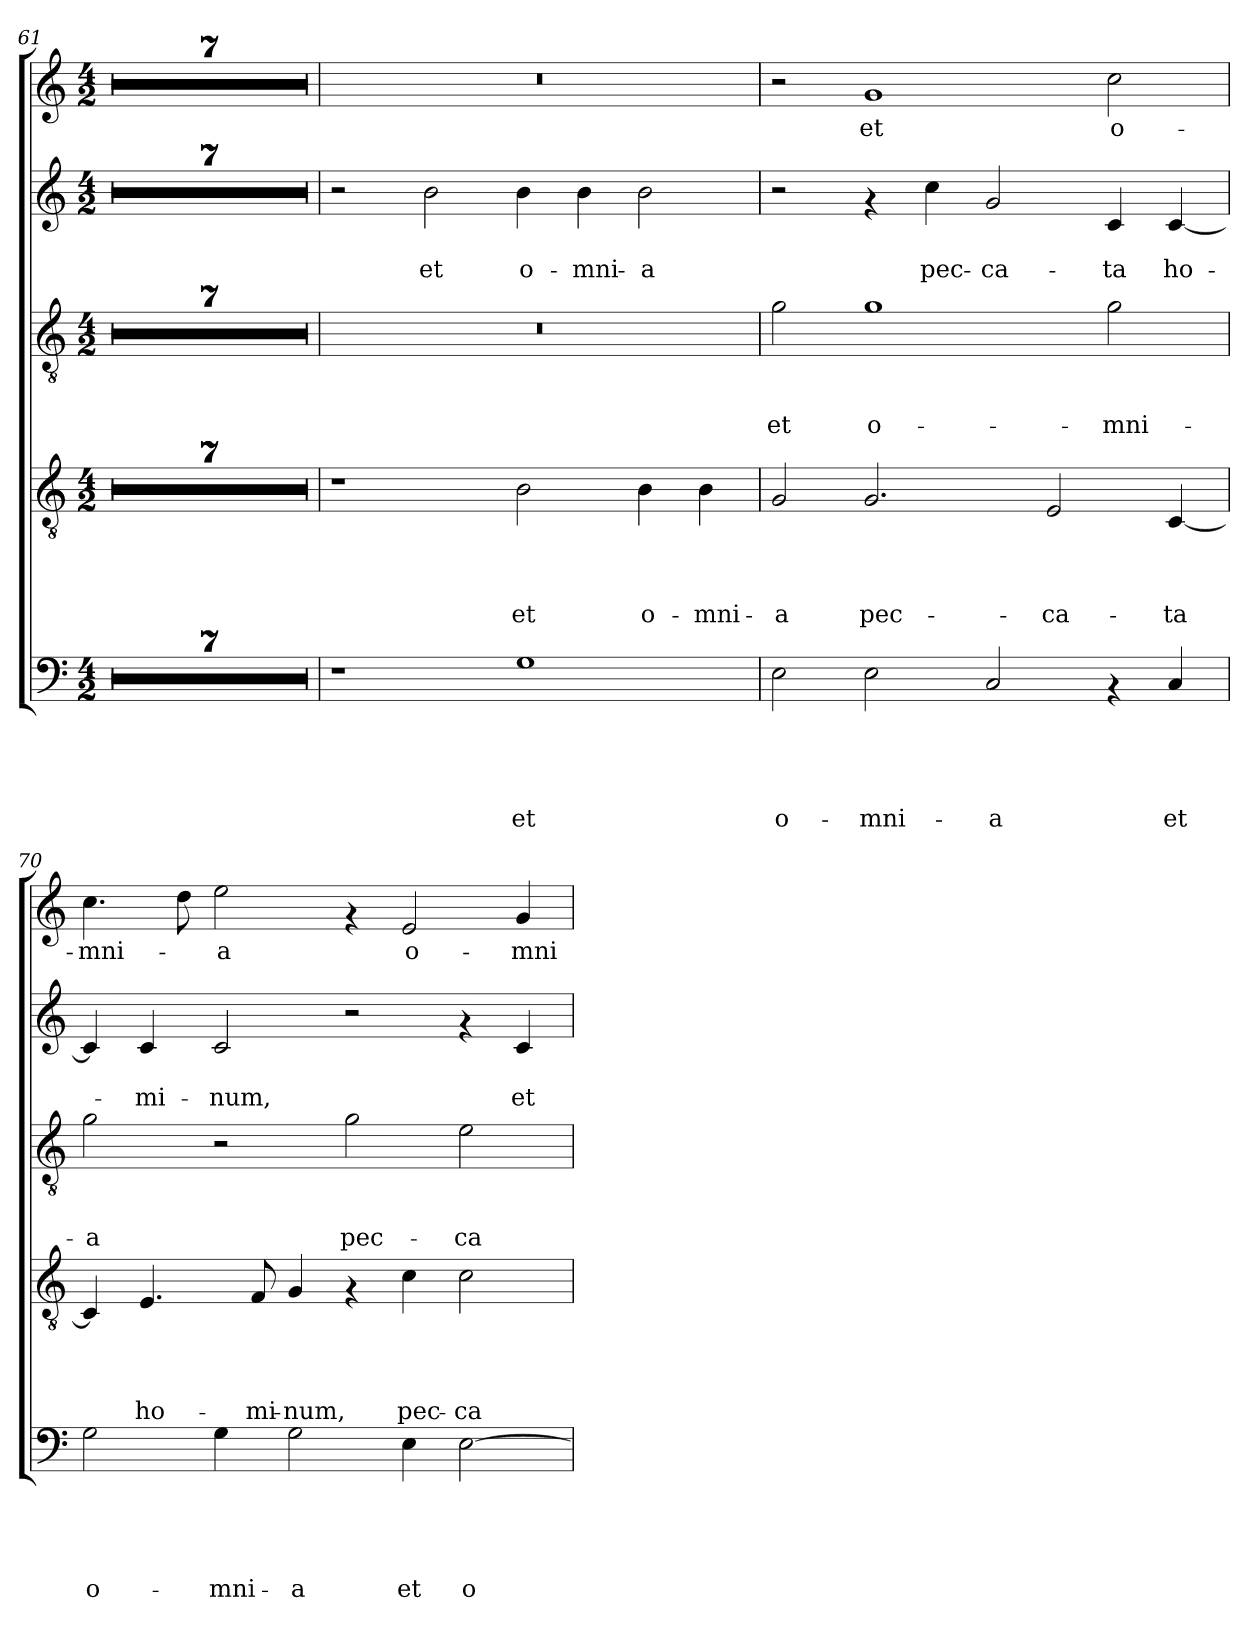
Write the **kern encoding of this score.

**kern	**text	**text	**text	**text	**text	**kern	**text	**text	**text	**text	**kern	**text	**text	**text	**kern	**text	**text	**kern	**text
*part5	*part5	*part5	*part5	*part5	*part5	*part4	*part4	*part4	*part4	*part4	*part3	*part3	*part3	*part3	*part2	*part2	*part2	*part1	*part1
*staff5	*staff5	*staff5	*staff5	*staff5	*staff5	*staff4	*staff4	*staff4	*staff4	*staff4	*staff3	*staff3	*staff3	*staff3	*staff2	*staff2	*staff2	*staff1	*staff1
*clefF4	*	*	*	*	*	*clefGv2	*	*	*	*	*clefGv2	*	*	*	*clefG2	*	*	*clefG2	*
*k[]	*	*	*	*	*	*k[]	*	*	*	*	*k[]	*	*	*	*k[]	*	*	*k[]	*
*C:	*	*	*	*	*	*C:	*	*	*	*	*C:	*	*	*	*C:	*	*	*C:	*
*M4/2	*	*	*	*	*	*M4/2	*	*	*	*	*M4/2	*	*	*	*M4/2	*	*	*M4/2	*
=61	=61	=61	=61	=61	=61	=61	=61	=61	=61	=61	=61	=61	=61	=61	=61	=61	=61	=61	=61
0r	.	.	.	.	.	0r	.	.	.	.	0r	.	.	.	0r	.	.	0r	.
=62	=62	=62	=62	=62	=62	=62	=62	=62	=62	=62	=62	=62	=62	=62	=62	=62	=62	=62	=62
0r	.	.	.	.	.	0r	.	.	.	.	0r	.	.	.	0r	.	.	0r	.
=63	=63	=63	=63	=63	=63	=63	=63	=63	=63	=63	=63	=63	=63	=63	=63	=63	=63	=63	=63
0r	.	.	.	.	.	0r	.	.	.	.	0r	.	.	.	0r	.	.	0r	.
=64	=64	=64	=64	=64	=64	=64	=64	=64	=64	=64	=64	=64	=64	=64	=64	=64	=64	=64	=64
0r	.	.	.	.	.	0r	.	.	.	.	0r	.	.	.	0r	.	.	0r	.
=65	=65	=65	=65	=65	=65	=65	=65	=65	=65	=65	=65	=65	=65	=65	=65	=65	=65	=65	=65
0r	.	.	.	.	.	0r	.	.	.	.	0r	.	.	.	0r	.	.	0r	.
=66	=66	=66	=66	=66	=66	=66	=66	=66	=66	=66	=66	=66	=66	=66	=66	=66	=66	=66	=66
0r	.	.	.	.	.	0r	.	.	.	.	0r	.	.	.	0r	.	.	0r	.
=67	=67	=67	=67	=67	=67	=67	=67	=67	=67	=67	=67	=67	=67	=67	=67	=67	=67	=67	=67
0r	.	.	.	.	.	0r	.	.	.	.	0r	.	.	.	0r	.	.	0r	.
=68	=68	=68	=68	=68	=68	=68	=68	=68	=68	=68	=68	=68	=68	=68	=68	=68	=68	=68	=68
1r	.	.	.	.	.	1r	.	.	.	.	0r	.	.	.	2r	.	.	0r	.
!	!	!	!	!	!	!	!	!	!	!	!	!	!	!	!	!	!LO:LY:b	!	!
.	.	.	.	.	.	.	.	.	.	.	.	.	.	.	2b\	.	et	.	.
!	!	!	!	!	!LO:LY:b	!	!	!	!	!LO:LY:b	!	!	!	!	!	!	!LO:LY:b	!	!
1G	.	.	.	.	et	2B\	.	.	.	et	.	.	.	.	4b\	.	o-	.	.
!	!	!	!	!	!	!	!	!	!	!	!	!	!	!	!	!	!LO:LY:b	!	!
.	.	.	.	.	.	.	.	.	.	.	.	.	.	.	4b\	.	-mni-	.	.
!	!	!	!	!	!	!	!	!	!	!LO:LY:b	!	!	!	!	!	!	!LO:LY:b	!	!
.	.	.	.	.	.	4B\	.	.	.	o-	.	.	.	.	2b\	.	-a	.	.
!	!	!	!	!	!	!	!	!	!	!LO:LY:b	!	!	!	!	!	!	!	!	!
.	.	.	.	.	.	4B\	.	.	.	-mni-	.	.	.	.	.	.	.	.	.
!!LO:LB:g=z
=69	=69	=69	=69	=69	=69	=69	=69	=69	=69	=69	=69	=69	=69	=69	=69	=69	=69	=69	=69
!	!	!	!	!	!LO:LY:b	!	!	!	!	!LO:LY:b	!	!	!	!LO:LY:b	!	!	!	!	!
2E\	.	.	.	.	o-	2G/	.	.	.	-a	2g\	.	.	et	2r	.	.	2r	.
!	!	!	!	!	!LO:LY:b	!	!	!	!	!LO:LY:b	!	!	!	!LO:LY:b	!	!	!	!	!LO:LY:b
2E\	.	.	.	.	-mni-	2.G/	.	.	.	pec-	1g	.	.	o-	4rf	.	.	1g	et
!	!	!	!	!	!	!	!	!	!	!	!	!	!	!	!	!	!LO:LY:b	!	!
.	.	.	.	.	.	.	.	.	.	.	.	.	.	.	4cc\	.	pec-	.	.
!	!	!	!	!	!LO:LY:b	!	!	!	!	!	!	!	!	!	!	!	!LO:LY:b	!	!
2C/	.	.	.	.	-a	.	.	.	.	.	.	.	.	.	2g/	.	-ca-	.	.
!	!	!	!	!	!	!	!	!	!	!LO:LY:b	!	!	!	!	!	!	!	!	!
.	.	.	.	.	.	2E/	.	.	.	-ca-	.	.	.	.	.	.	.	.	.
!	!	!	!	!	!	!	!	!	!	!	!	!	!	!LO:LY:b	!	!	!LO:LY:b	!	!LO:LY:b
4rAA	.	.	.	.	.	.	.	.	.	.	2g\	.	.	-mni-	4c/	.	-ta	2cc\	o-
!	!	!	!	!	!LO:LY:b	!	!	!	!	!LO:LY:b	!	!	!	!	!	!	!LO:LY:b	!	!
4C/	.	.	.	.	et	[<4C/	.	.	.	-ta	.	.	.	.	[<4c/	.	ho-	.	.
=70	=70	=70	=70	=70	=70	=70	=70	=70	=70	=70	=70	=70	=70	=70	=70	=70	=70	=70	=70
!	!	!	!	!	!LO:LY:b	!	!	!	!	!	!	!	!	!LO:LY:b	!	!	!	!	!LO:LY:b
2G\	.	.	.	.	o-	4C/]	.	.	.	.	2g\	.	.	-a	4c/]	.	.	4.cc\	-mni-
!	!	!	!	!	!	!	!	!	!	!LO:LY:b	!	!	!	!	!	!	!LO:LY:b	!	!
.	.	.	.	.	.	4.E/	.	.	.	ho-	.	.	.	.	4c/	.	-mi-	.	.
.	.	.	.	.	.	.	.	.	.	.	.	.	.	.	.	.	.	8dd\	.
!	!	!	!	!	!LO:LY:b	!	!	!	!	!	!	!	!	!	!	!	!LO:LY:b	!	!LO:LY:b
4G\	.	.	.	.	-mni-	.	.	.	.	.	2r	.	.	.	2c/	.	-num,	2ee\	-a
!	!	!	!	!	!	!	!	!	!	!LO:LY:b	!	!	!	!	!	!	!	!	!
.	.	.	.	.	.	8F/	.	.	.	-mi-	.	.	.	.	.	.	.	.	.
!	!	!	!	!	!LO:LY:b	!	!	!	!	!LO:LY:b	!	!	!	!	!	!	!	!	!
2G\	.	.	.	.	-a	4G/	.	.	.	-num,	.	.	.	.	.	.	.	.	.
!	!	!	!	!	!	!	!	!	!	!	!	!	!	!LO:LY:b	!	!	!	!	!
.	.	.	.	.	.	4rF	.	.	.	.	2g\	.	.	pec-	2r	.	.	4rf	.
!	!	!	!	!	!LO:LY:b	!	!	!	!	!LO:LY:b	!	!	!	!	!	!	!	!	!LO:LY:b
4E\	.	.	.	.	et	4c\	.	.	.	pec-	.	.	.	.	.	.	.	2e/	o-
!	!	!	!	!	!LO:LY:b	!	!	!	!	!LO:LY:b	!	!	!	!LO:LY:b	!	!	!	!	!
[>2E\	.	.	.	.	o-	2c\	.	.	.	-ca-	2e\	.	.	-ca-	4rf	.	.	.	.
!	!	!	!	!	!	!	!	!	!	!	!	!	!	!	!	!	!LO:LY:b	!	!LO:LY:b
.	.	.	.	.	.	.	.	.	.	.	.	.	.	.	4c/	.	et	4g/	-mni-
=	=	=	=	=	=	=	=	=	=	=	=	=	=	=	=	=	=	=	=
*-	*-	*-	*-	*-	*-	*-	*-	*-	*-	*-	*-	*-	*-	*-	*-	*-	*-	*-	*-
